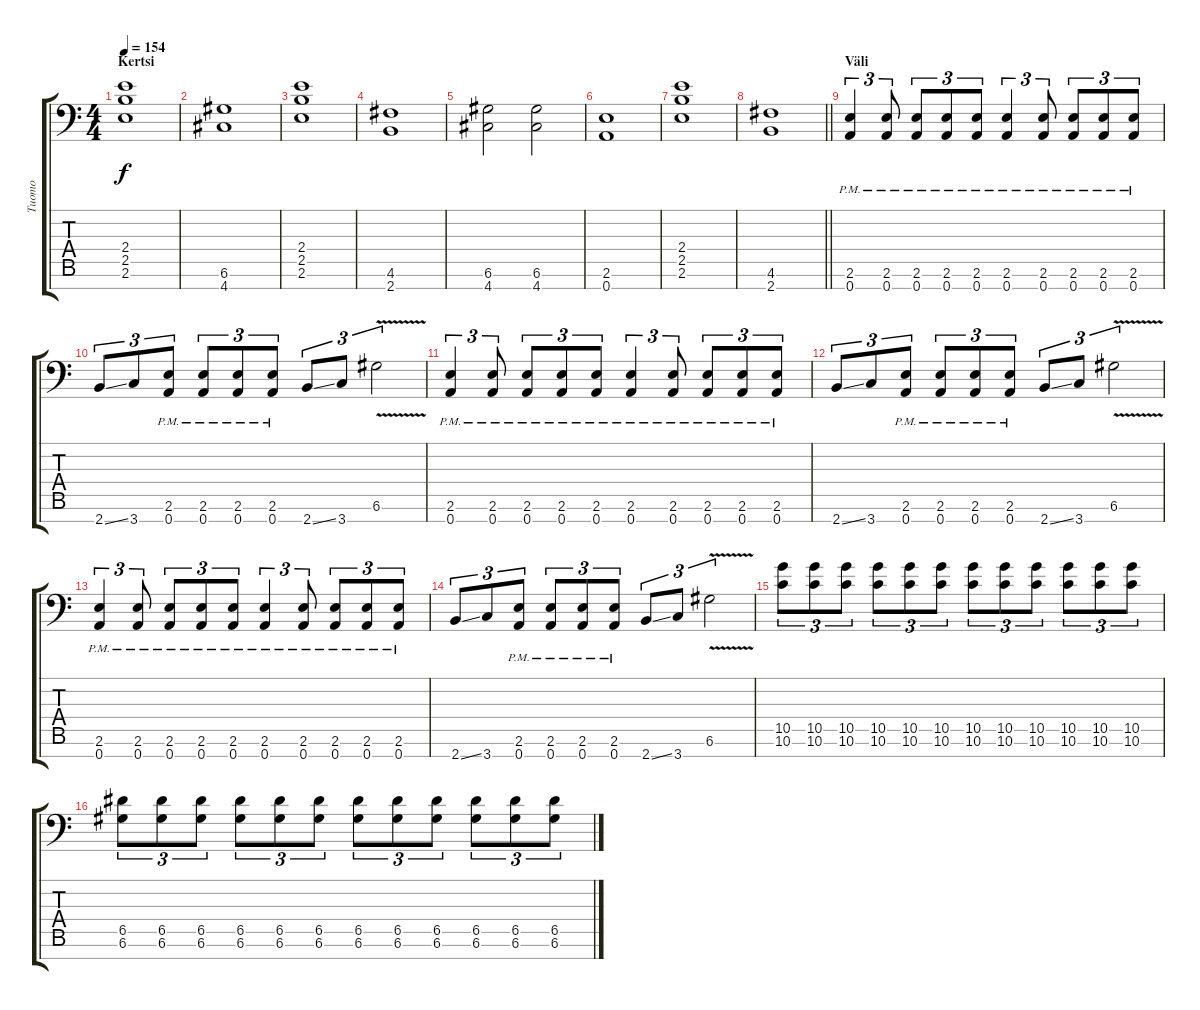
\track ("Tuomo" "Tuomo") {instrument distortionguitar}
\staff {score tabs}
\tuning (E4 B3 G3 D3 A2 D2 A1) {hide}
\ts (4 4)
\section ("" "Kertsi")
\tempo 154
\clef f4
\ks c
(2.4 2.5 2.6).1{dy f} |
(6.6 4.7).1 |
(2.4 2.5 2.6).1 |
(4.6 2.7).1 |
(6.6 4.7).2 (6.6 4.7).2 |
(2.6 0.7).1 |
(2.4 2.5 2.6).1 |
\barLineRight lightlight
(4.6 2.7).1 |
\section ("" "Väli")
(2.6{pm} 0.7{pm}).4{tu (3 2)} (2.6{pm} 0.7{pm}).8{tu (3 2)} (2.6{pm} 0.7{pm}).8{tu (3 2)} (2.6{pm} 0.7{pm}).8{tu (3 2)} (2.6{pm} 0.7{pm}).8{tu (3 2)} (2.6{pm} 0.7{pm}).4{tu (3 2)} (2.6{pm} 0.7{pm}).8{tu (3 2)} (2.6{pm} 0.7{pm}).8{tu (3 2)} (2.6{pm} 0.7{pm}).8{tu (3 2)} (2.6{pm} 0.7{pm}).8{tu (3 2)} |
2.7{ss}.8{tu (3 2)} 3.7.8{tu (3 2)} (2.6{pm} 0.7{pm}).8{tu (3 2)} (2.6{pm} 0.7{pm}).8{tu (3 2)} (2.6{pm} 0.7{pm}).8{tu (3 2)} (2.6{pm} 0.7{pm}).8{tu (3 2)} 2.7{ss}.8{tu (3 2)} 3.7.8{tu (3 2)} 6.6{v}.2{tu (3 2)} |
(2.6{pm} 0.7{pm}).4{tu (3 2)} (2.6{pm} 0.7{pm}).8{tu (3 2)} (2.6{pm} 0.7{pm}).8{tu (3 2)} (2.6{pm} 0.7{pm}).8{tu (3 2)} (2.6{pm} 0.7{pm}).8{tu (3 2)} (2.6{pm} 0.7{pm}).4{tu (3 2)} (2.6{pm} 0.7{pm}).8{tu (3 2)} (2.6{pm} 0.7{pm}).8{tu (3 2)} (2.6{pm} 0.7{pm}).8{tu (3 2)} (2.6{pm} 0.7{pm}).8{tu (3 2)} |
2.7{ss}.8{tu (3 2)} 3.7.8{tu (3 2)} (2.6{pm} 0.7{pm}).8{tu (3 2)} (2.6{pm} 0.7{pm}).8{tu (3 2)} (2.6{pm} 0.7{pm}).8{tu (3 2)} (2.6{pm} 0.7{pm}).8{tu (3 2)} 2.7{ss}.8{tu (3 2)} 3.7.8{tu (3 2)} 6.6{v}.2{tu (3 2)} |
(2.6{pm} 0.7{pm}).4{tu (3 2)} (2.6{pm} 0.7{pm}).8{tu (3 2)} (2.6{pm} 0.7{pm}).8{tu (3 2)} (2.6{pm} 0.7{pm}).8{tu (3 2)} (2.6{pm} 0.7{pm}).8{tu (3 2)} (2.6{pm} 0.7{pm}).4{tu (3 2)} (2.6{pm} 0.7{pm}).8{tu (3 2)} (2.6{pm} 0.7{pm}).8{tu (3 2)} (2.6{pm} 0.7{pm}).8{tu (3 2)} (2.6{pm} 0.7{pm}).8{tu (3 2)} |
2.7{ss}.8{tu (3 2)} 3.7.8{tu (3 2)} (2.6{pm} 0.7{pm}).8{tu (3 2)} (2.6{pm} 0.7{pm}).8{tu (3 2)} (2.6{pm} 0.7{pm}).8{tu (3 2)} (2.6{pm} 0.7{pm}).8{tu (3 2)} 2.7{ss}.8{tu (3 2)} 3.7.8{tu (3 2)} 6.6{v}.2{tu (3 2)} |
(10.5 10.6).8{tu (3 2)} (10.5 10.6).8{tu (3 2)} (10.5 10.6).8{tu (3 2)} (10.5 10.6).8{tu (3 2)} (10.5 10.6).8{tu (3 2)} (10.5 10.6).8{tu (3 2)} (10.5 10.6).8{tu (3 2)} (10.5 10.6).8{tu (3 2)} (10.5 10.6).8{tu (3 2)} (10.5 10.6).8{tu (3 2)} (10.5 10.6).8{tu (3 2)} (10.5 10.6).8{tu (3 2)} |
(6.5 6.6).8{tu (3 2)} (6.5 6.6).8{tu (3 2)} (6.5 6.6).8{tu (3 2)} (6.5 6.6).8{tu (3 2)} (6.5 6.6).8{tu (3 2)} (6.5 6.6).8{tu (3 2)} (6.5 6.6).8{tu (3 2)} (6.5 6.6).8{tu (3 2)} (6.5 6.6).8{tu (3 2)} (6.5 6.6).8{tu (3 2)} (6.5 6.6).8{tu (3 2)} (6.5 6.6).8{tu (3 2)}
